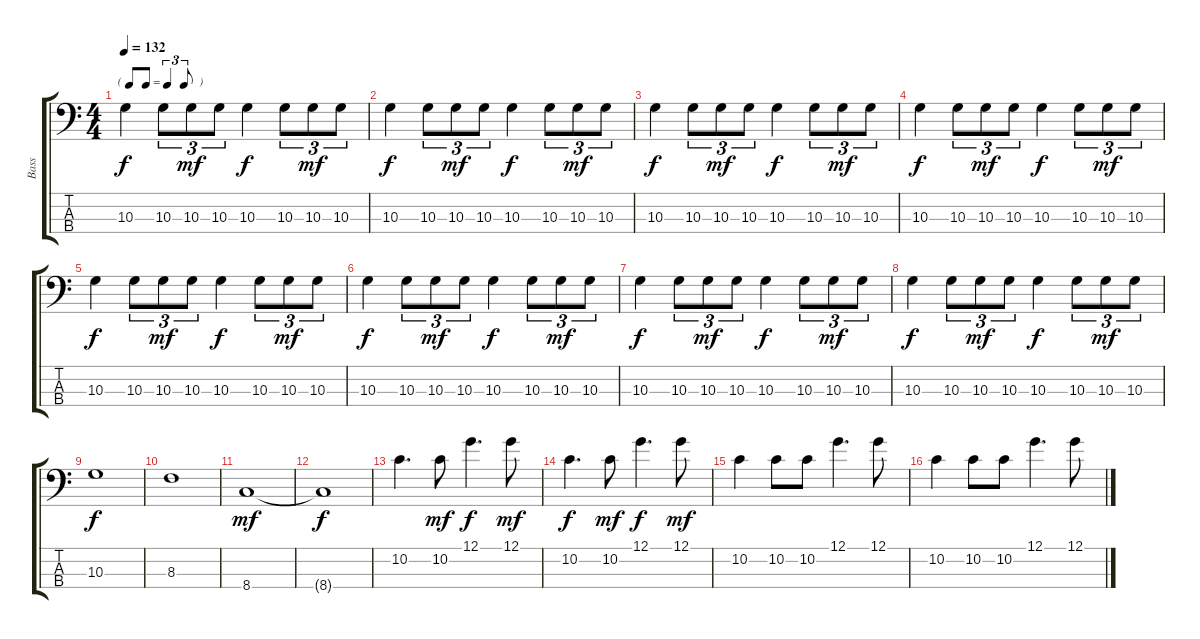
\track ("Bass" "Bass") {instrument electricbassfinger}
\staff {score tabs}
\tuning (G2 D2 A1 E1) {hide}
\ts (4 4)
\tf triplet8th
\tempo 132
\clef f4
\ks c
10.3.4{dy f} 10.3.8{tu (3 2)} 10.3.8{tu (3 2) dy mf} 10.3.8{tu (3 2)} 10.3.4{dy f} 10.3.8{tu (3 2)} 10.3.8{tu (3 2) dy mf} 10.3.8{tu (3 2)} |
10.3.4{dy f} 10.3.8{tu (3 2)} 10.3.8{tu (3 2) dy mf} 10.3.8{tu (3 2)} 10.3.4{dy f} 10.3.8{tu (3 2)} 10.3.8{tu (3 2) dy mf} 10.3.8{tu (3 2)} |
10.3.4{dy f} 10.3.8{tu (3 2)} 10.3.8{tu (3 2) dy mf} 10.3.8{tu (3 2)} 10.3.4{dy f} 10.3.8{tu (3 2)} 10.3.8{tu (3 2) dy mf} 10.3.8{tu (3 2)} |
10.3.4{dy f} 10.3.8{tu (3 2)} 10.3.8{tu (3 2) dy mf} 10.3.8{tu (3 2)} 10.3.4{dy f} 10.3.8{tu (3 2)} 10.3.8{tu (3 2) dy mf} 10.3.8{tu (3 2)} |
10.3.4{dy f} 10.3.8{tu (3 2)} 10.3.8{tu (3 2) dy mf} 10.3.8{tu (3 2)} 10.3.4{dy f} 10.3.8{tu (3 2)} 10.3.8{tu (3 2) dy mf} 10.3.8{tu (3 2)} |
10.3.4{dy f} 10.3.8{tu (3 2)} 10.3.8{tu (3 2) dy mf} 10.3.8{tu (3 2)} 10.3.4{dy f} 10.3.8{tu (3 2)} 10.3.8{tu (3 2) dy mf} 10.3.8{tu (3 2)} |
10.3.4{dy f} 10.3.8{tu (3 2)} 10.3.8{tu (3 2) dy mf} 10.3.8{tu (3 2)} 10.3.4{dy f} 10.3.8{tu (3 2)} 10.3.8{tu (3 2) dy mf} 10.3.8{tu (3 2)} |
10.3.4{dy f} 10.3.8{tu (3 2)} 10.3.8{tu (3 2) dy mf} 10.3.8{tu (3 2)} 10.3.4{dy f} 10.3.8{tu (3 2)} 10.3.8{tu (3 2) dy mf} 10.3.8{tu (3 2)} |
10.3.1{dy f} |
8.3.1 |
8.4.1{dy mf} |
8.4{t}.1{dy f} |
10.2.4{d} 10.2.8{dy mf} 12.1.4{d dy f} 12.1.8{dy mf} |
10.2.4{d dy f} 10.2.8{dy mf} 12.1.4{d dy f} 12.1.8{dy mf} |
10.2.4 10.2.8 10.2.8 12.1.4{d} 12.1.8 |
10.2.4 10.2.8 10.2.8 12.1.4{d} 12.1.8
